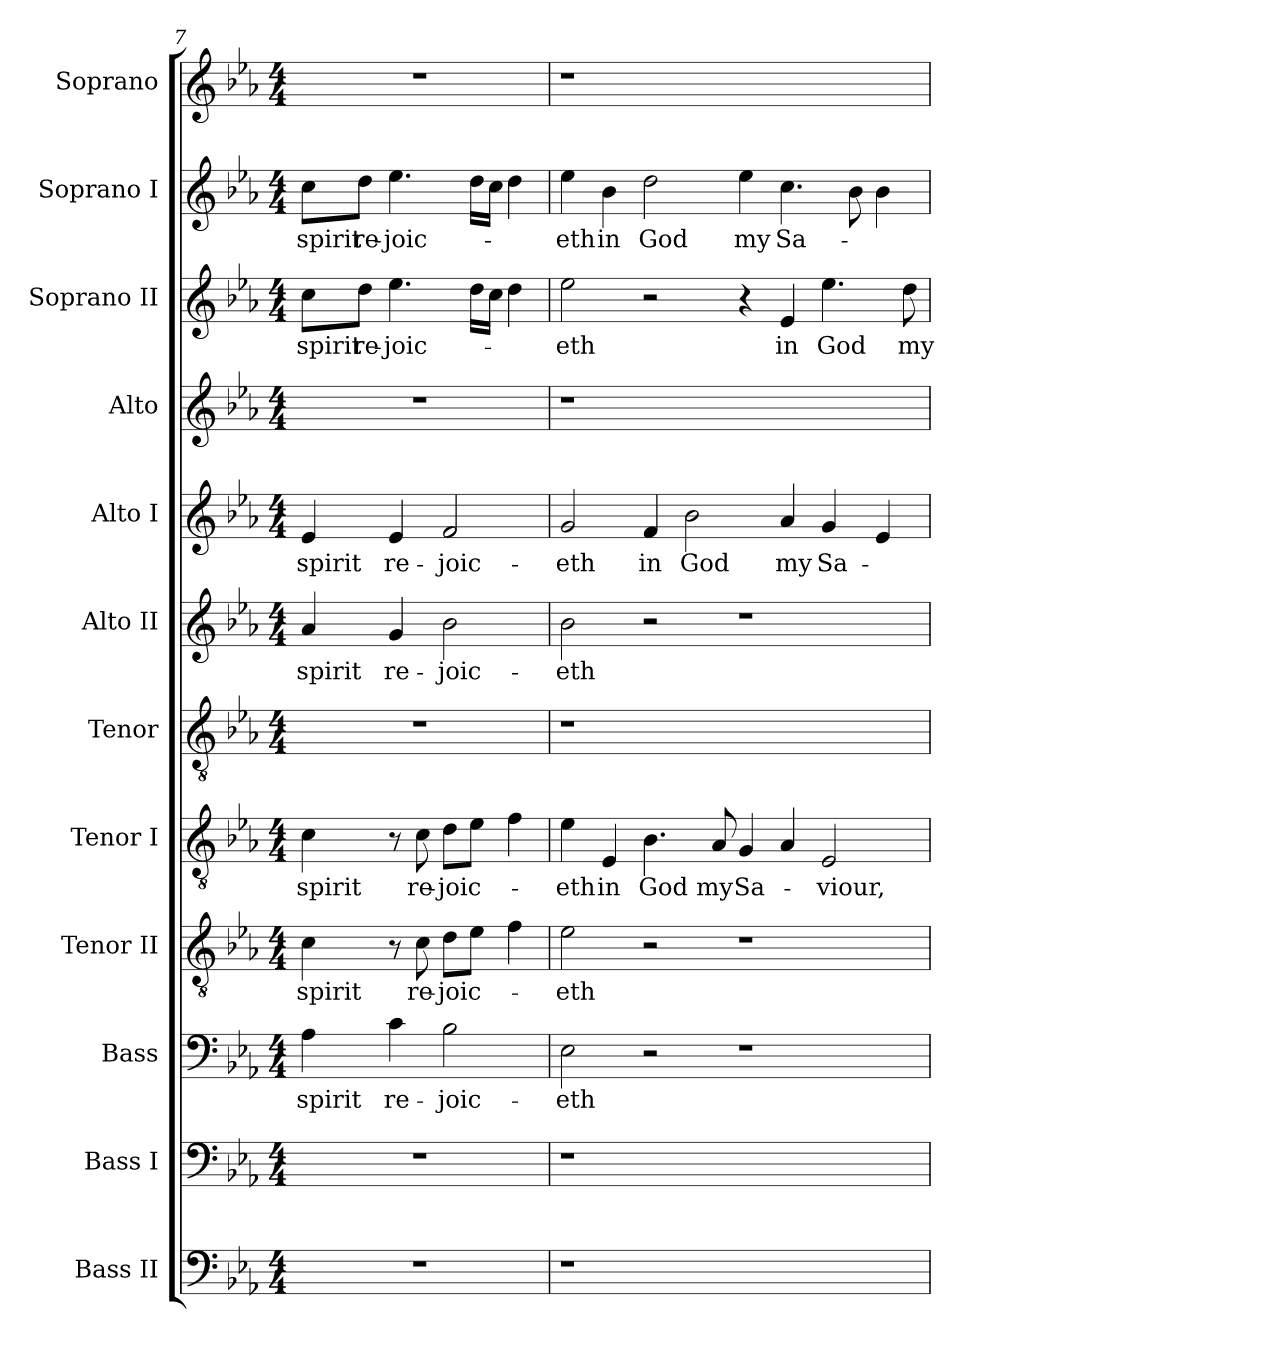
**kern	**kern	**kern	**text	**kern	**text	**kern	**text	**kern	**kern	**text	**kern	**text	**kern	**kern	**text	**kern	**text	**kern
*part12	*part11	*part10	*part10	*part9	*part9	*part8	*part8	*part7	*part6	*part6	*part5	*part5	*part4	*part3	*part3	*part2	*part2	*part1
*staff12	*staff11	*staff10	*staff10	*staff9	*staff9	*staff8	*staff8	*staff7	*staff6	*staff6	*staff5	*staff5	*staff4	*staff3	*staff3	*staff2	*staff2	*staff1
*I"Bass II	*I"Bass I	*I"Bass	*	*I"Tenor II	*	*I"Tenor I	*	*I"Tenor	*I"Alto II	*	*I"Alto I	*	*I"Alto	*I"Soprano II	*	*I"Soprano I	*	*I"Soprano
*I'BII	*I'BI	*I'B	*	*I'TII	*	*I'TI	*	*I'T	*I'AII	*	*I'AI	*	*I'A	*I'SII	*	*I'SI	*	*I'S
*clefF4	*clefF4	*clefF4	*	*clefGv2	*	*clefGv2	*	*clefGv2	*clefG2	*	*clefG2	*	*clefG2	*clefG2	*	*clefG2	*	*clefG2
*ITrd7c12	*	*ITrd7c12	*	*ITrd7c12	*	*ITrd7c12	*	*ITrd7c12	*	*	*	*	*	*	*	*	*	*
*k[b-e-a-]	*k[b-e-a-]	*k[b-e-a-]	*	*k[b-e-a-]	*	*k[b-e-a-]	*	*k[b-e-a-]	*k[b-e-a-]	*	*k[b-e-a-]	*	*k[b-e-a-]	*k[b-e-a-]	*	*k[b-e-a-]	*	*k[b-e-a-]
*E-:	*E-:	*E-:	*	*E-:	*	*E-:	*	*E-:	*E-:	*	*E-:	*	*E-:	*E-:	*	*E-:	*	*E-:
*M4/4	*M4/4	*M4/4	*	*M4/4	*	*M4/4	*	*M4/4	*M4/4	*	*M4/4	*	*M4/4	*M4/4	*	*M4/4	*	*M4/4
=7	=7	=7	=7	=7	=7	=7	=7	=7	=7	=7	=7	=7	=7	=7	=7	=7	=7	=7
!	!	!	!LO:LY:b:color=#000000	!	!	!	!	!	!	!	!	!	!	!	!	!	!	!
!	!	!	!	!	!LO:LY:b:color=#000000	!	!	!	!	!	!	!	!	!	!	!	!	!
!	!	!	!	!	!	!	!LO:LY:b:color=#000000	!	!	!	!	!	!	!	!	!	!	!
!	!	!	!	!	!	!	!	!	!	!LO:LY:b:color=#000000	!	!	!	!	!	!	!	!
!	!	!	!	!	!	!	!	!	!	!	!	!LO:LY:b:color=#000000	!	!	!	!	!	!
!	!	!	!	!	!	!	!	!	!	!	!	!	!	!	!LO:LY:b:color=#000000	!	!	!
!	!	!	!	!	!	!	!	!	!	!	!	!	!	!	!	!	!LO:LY:b:color=#000000	!
1r	1r	4AA-i\	spirit	4Ci\	spirit	4Ci\	spirit	1r	4a-i/	spirit	4e-i/	spirit	1r	8cci\L	spirit	8cci\L	spirit	1r
!	!	!	!	!	!	!	!	!	!	!	!	!	!	!	!LO:LY:b:color=#000000	!	!	!
!	!	!	!	!	!	!	!	!	!	!	!	!	!	!	!	!	!LO:LY:b:color=#000000	!
.	.	.	.	.	.	.	.	.	.	.	.	.	.	8ddi\J	re-	8ddi\J	re-	.
!	!	!	!LO:LY:b:color=#000000	!	!	!	!	!	!	!	!	!	!	!	!	!	!	!
!	!	!	!	!	!	!	!	!	!	!LO:LY:b:color=#000000	!	!	!	!	!	!	!	!
!	!	!	!	!	!	!	!	!	!	!	!	!LO:LY:b:color=#000000	!	!	!	!	!	!
!	!	!	!	!	!	!	!	!	!	!	!	!	!	!	!LO:LY:b:color=#000000	!	!	!
!	!	!	!	!	!	!	!	!	!	!	!	!	!	!	!	!	!LO:LY:b:color=#000000	!
.	.	4Ci\	re-	8r	.	8r	.	.	4gi/	re-	4e-i/	re-	.	4.ee-i\	-joic-	4.ee-i\	-joic-	.
!	!	!	!	!	!LO:LY:b:color=#000000	!	!	!	!	!	!	!	!	!	!	!	!	!
!	!	!	!	!	!	!	!LO:LY:b:color=#000000	!	!	!	!	!	!	!	!	!	!	!
.	.	.	.	8Ci\	re-	8Ci\	re-	.	.	.	.	.	.	.	.	.	.	.
!	!	!	!LO:LY:b:color=#000000	!	!	!	!	!	!	!	!	!	!	!	!	!	!	!
!	!	!	!	!	!LO:LY:b:color=#000000	!	!	!	!	!	!	!	!	!	!	!	!	!
!	!	!	!	!	!	!	!LO:LY:b:color=#000000	!	!	!	!	!	!	!	!	!	!	!
!	!	!	!	!	!	!	!	!	!	!LO:LY:b:color=#000000	!	!	!	!	!	!	!	!
!	!	!	!	!	!	!	!	!	!	!	!	!LO:LY:b:color=#000000	!	!	!	!	!	!
.	.	2BB-i\	-joic-	8Di\L	-joic-	8Di\L	-joic-	.	2b-i\	-joic-	2fi/	-joic-	.	.	.	.	.	.
.	.	.	.	8E-i\J	.	8E-i\J	.	.	.	.	.	.	.	16ddi\LL	.	16ddi\LL	.	.
.	.	.	.	.	.	.	.	.	.	.	.	.	.	16cci\JJ	.	16cci\JJ	.	.
.	.	.	.	4Fi\	.	4Fi\	.	.	.	.	.	.	.	4ddi\	.	4ddi\	.	.
=8	=8	=8	=8	=8	=8	=8	=8	=8	=8	=8	=8	=8	=8	=8	=8	=8	=8	=8
!LO:N:vis=1	!LO:N:vis=1	!	!	!	!	!	!	!	!	!	!	!	!	!	!	!	!	!
!	!	!	!LO:LY:b:color=#000000	!	!	!	!	!	!	!	!	!	!	!	!	!	!	!
!	!	!	!	!	!LO:LY:b:color=#000000	!	!	!	!	!	!	!	!	!	!	!	!	!
!	!	!	!	!	!	!	!LO:LY:b:color=#000000	!LO:N:vis=1	!	!	!	!	!	!	!	!	!	!
!	!	!	!	!	!	!	!	!	!	!LO:LY:b:color=#000000	!	!	!	!	!	!	!	!
!	!	!	!	!	!	!	!	!	!	!	!	!LO:LY:b:color=#000000	!LO:N:vis=1	!	!	!	!	!
!	!	!	!	!	!	!	!	!	!	!	!	!	!	!	!LO:LY:b:color=#000000	!	!	!
!	!	!	!	!	!	!	!	!	!	!	!	!	!	!	!	!	!LO:LY:b:color=#000000	!LO:N:vis=1
1r	1r	2EE-i\	-eth	2E-i\	-eth	4E-i\	-eth	1r	2b-i\	-eth	2gi/	-eth	1r	2ee-i\	-eth	4ee-i\	-eth	1r
!	!	!	!	!	!	!	!LO:LY:b:color=#000000	!	!	!	!	!	!	!	!	!	!	!
!	!	!	!	!	!	!	!	!	!	!	!	!	!	!	!	!	!LO:LY:b:color=#000000	!
.	.	.	.	.	.	4EE-i/	in	.	.	.	.	.	.	.	.	4b-i\	in	.
!	!	!	!	!	!	!	!LO:LY:b:color=#000000	!	!	!	!	!	!	!	!	!	!	!
!	!	!	!	!	!	!	!	!	!	!	!	!LO:LY:b:color=#000000	!	!	!	!	!	!
!	!	!	!	!	!	!	!	!	!	!	!	!	!	!	!	!	!LO:LY:b:color=#000000	!
.	.	2r	.	2r	.	4.BB-i\	God	.	2r	.	4fi/	in	.	2r	.	2ddi\	God	.
!	!	!	!	!	!	!	!	!	!	!	!	!LO:LY:b:color=#000000	!	!	!	!	!	!
.	.	.	.	.	.	.	.	.	.	.	2b-i\	God	.	.	.	.	.	.
!	!	!	!	!	!	!	!LO:LY:b:color=#000000	!	!	!	!	!	!	!	!	!	!	!
.	.	.	.	.	.	8AA-i/	my	.	.	.	.	.	.	.	.	.	.	.
!	!	!	!	!	!	!	!LO:LY:b:color=#000000	!	!	!	!	!	!	!	!	!	!	!
!	!	!	!	!	!	!	!	!	!	!	!	!	!	!	!	!	!LO:LY:b:color=#000000	!
1ryy	1ryy	1r	.	1r	.	4GGi/	Sa-	1ryy	1r	.	.	.	1ryy	4r	.	4ee-i\	my	1ryy
!	!	!	!	!	!	!	!	!	!	!	!	!LO:LY:b:color=#000000	!	!	!	!	!	!
!	!	!	!	!	!	!	!	!	!	!	!	!	!	!	!LO:LY:b:color=#000000	!	!	!
!	!	!	!	!	!	!	!	!	!	!	!	!	!	!	!	!	!LO:LY:b:color=#000000	!
.	.	.	.	.	.	4AA-i/	.	.	.	.	4a-i/	my	.	4e-i/	in	4.cci\	Sa-	.
!	!	!	!	!	!	!	!LO:LY:b:color=#000000	!	!	!	!	!	!	!	!	!	!	!
!	!	!	!	!	!	!	!	!	!	!	!	!LO:LY:b:color=#000000	!	!	!	!	!	!
!	!	!	!	!	!	!	!	!	!	!	!	!	!	!	!LO:LY:b:color=#000000	!	!	!
.	.	.	.	.	.	2EE-i/	-viour,	.	.	.	4gi/	Sa-	.	4.ee-i\	God	.	.	.
.	.	.	.	.	.	.	.	.	.	.	.	.	.	.	.	8b-i\	.	.
.	.	.	.	.	.	.	.	.	.	.	4e-i/	.	.	.	.	4b-i\	.	.
!	!	!	!	!	!	!	!	!	!	!	!	!	!	!	!LO:LY:b:color=#000000	!	!	!
.	.	.	.	.	.	.	.	.	.	.	.	.	.	8ddi\	my	.	.	.
=	=	=	=	=	=	=	=	=	=	=	=	=	=	=	=	=	=	=
*-	*-	*-	*-	*-	*-	*-	*-	*-	*-	*-	*-	*-	*-	*-	*-	*-	*-	*-
